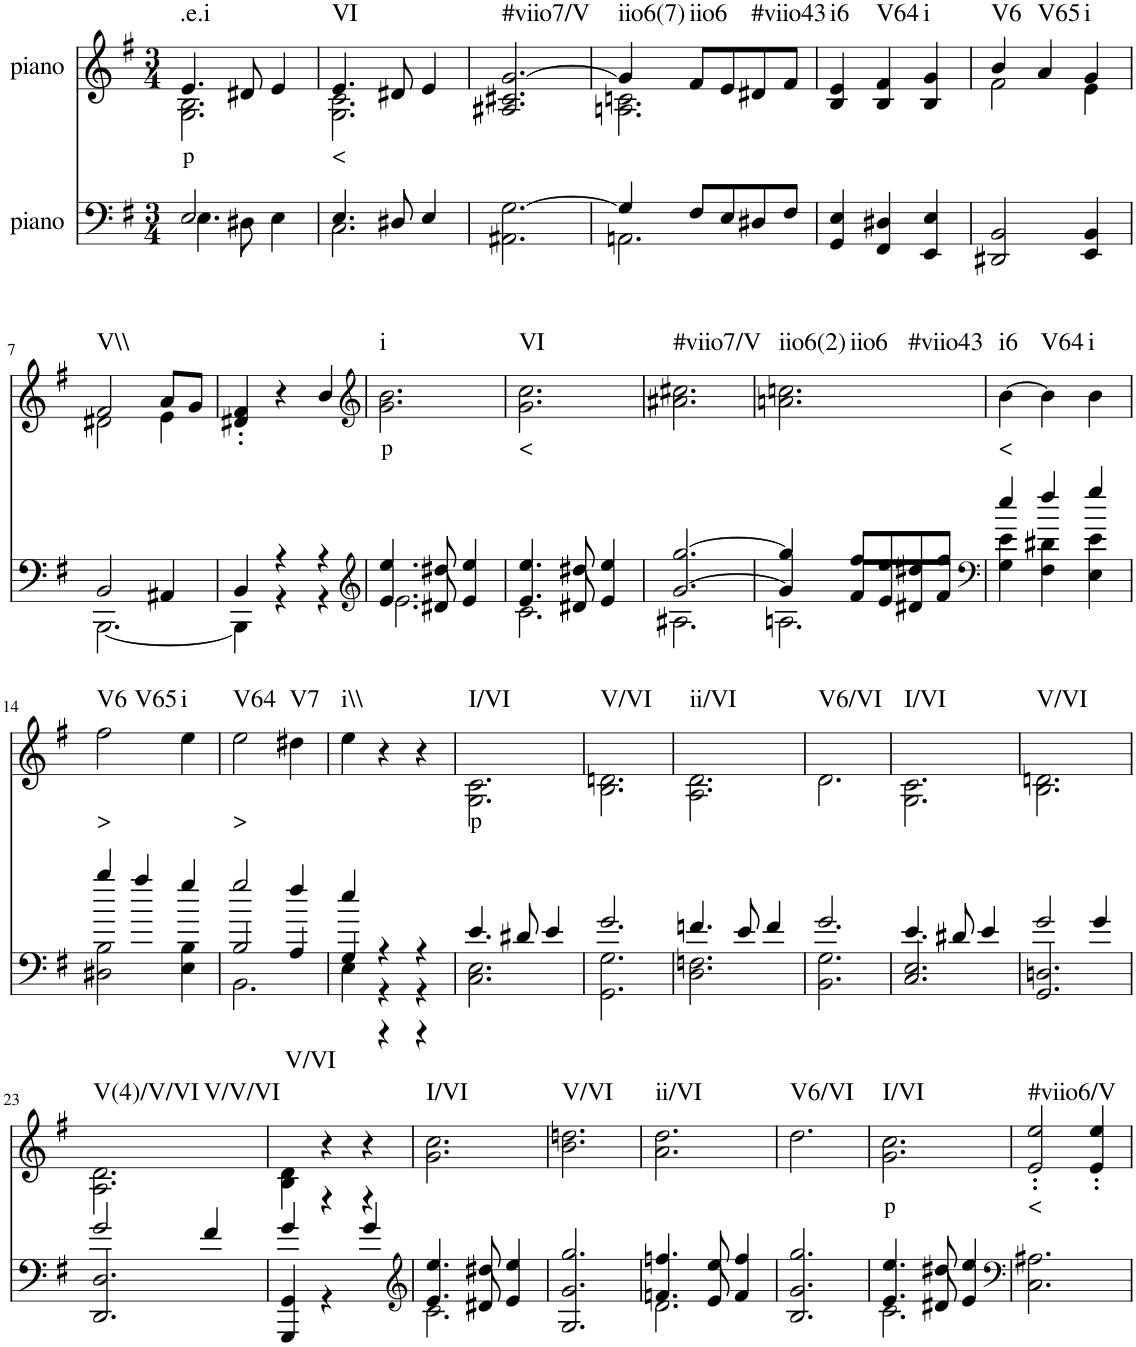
**kern	**kern	**text	**harte
*part2	*part1	*part1	*part1
*staff2	*staff1	*staff1	*
*I"piano	*I"piano	*	*
*I'Pno	*I'Pno	*	*
*clefF4	*clefG2	*	*
*k[f#]	*k[f#]	*	*
*e:	*e:	*	*
*M3/4	*M3/4	*	*
=1	=1	=1	=1
*^	*^	*	*
!	!	!	!	!LO:LY:b	!LO:H:kt=.e.i
2.E/	4.E\	4.e/	2.G\ 2.B\	p	N
.	8D#X\	8d#X/	.	.	.
.	4E\	4e/	.	.	.
=2	=2	=2	=2	=2	=2
!	!	!	!	!LO:LY:b	!LO:H:kt=VI
4.E/	2.C\	4.e/	2.G\ 2.c\	<	N
8D#X/	.	8d#X/	.	.	.
4E/	.	4e/	.	.	.
*v	*v	*	*	*	*
*	*v	*v	*	*
=3	=3	=3	=3
!	!	!	!LO:H:kt=#viio7/V
2.AA#X\ [2.G\	2.A#X/ 2.c#X/ [2.g/	.	N
=4	=4	=4	=4
*^	*^	*	*
!	!	!	!	!	!LO:H:kt=iio6(7)
4G/]	2.AAn\	4g/]	2.An\ 2.cn\	.	N
!	!	!	!	!	!LO:H:kt=iio6
8F#/L	.	8f#/L	.	.	N
8E/	.	8e/	.	.	.
!	!	!	!	!	!LO:H:kt=#viio43
8D#X/	.	8d#X/	.	.	N
8F#/J	.	8f#/J	.	.	.
*v	*v	*	*	*	*
*	*v	*v	*	*
=5	=5	=5	=5
!	!	!	!LO:H:kt=i6
4GG/ 4E/	4B/ 4e/	.	N
!	!	!	!LO:H:kt=V64
4FF#/ 4D#X/	4B/ 4f#/	.	N
!	!	!	!LO:H:kt=i
4EE/ 4E/	4B/ 4g/	.	N
=6	=6	=6	=6
*	*^	*	*
!	!	!	!	!LO:H:kt=V6
2DD#X/ 2BB/	4b/	2f#\	.	N
!	!	!	!	!LO:H:kt=V65
.	4a/	.	.	N
!	!	!	!	!LO:H:kt=i
4EE/ 4BB/	4g/	4e\	.	N
!!LO:LB:g=z	!!
=7	=7	=7	=7	=7
*^	*	*	*	*
!	!	!	!	!	!LO:H:kt=V\\
2BB/	[2.BBB\	2f#/	2d#X\	.	N
4AA#X/	.	8a/L	4e\	.	.
.	.	8g/J	.	.	.
*	*	*v	*v	*	*
=8	=8	=8	=8	=8
4BB/	4BBB\]	4d#X/' 4f#/'	.	.
4r	4r	4r	.	.
4r	4r	4b/	.	.
*v	*v	*	*	*
=9	=9	=9	=9
*clefG2	*clefG2	*	*
*^	*	*	*
*	*^	*	*	*
!	!	!	!	!LO:LY:b	!LO:H:kt=i
2.e\	4.e/	4.ee/	2.g\ 2.b\	p	N
.	8d#X/	8dd#X/	.	.	.
.	4e/	4ee/	.	.	.
=10	=10	=10	=10	=10	=10
!	!	!	!	!LO:LY:b	!LO:H:kt=VI
4.e/	2.c\	4.ee/	2.g\ 2.cc\	<	N
8d#X/	.	8dd#X/	.	.	.
4e/	.	4ee/	.	.	.
=11	=11	=11	=11	=11	=11
!	!	!	!	!	!LO:H:kt=#viio7/V
[2.g/	2.A#X\	[2.gg/	2.a#X\ 2.cc#X\	.	N
=12	=12	=12	=12	=12	=12
!	!	!	!	!	!LO:H:n=1:kt=iio6(2)
!	!	!	!	!	!LO:H:n=2:kt=iio6
!	!	!	!	!	!LO:H:n=3:kt=#viio43
4g/]	2.An\	4gg/]	2.an\ 2.ccn\	.	N N N
8f#/L	.	8ff#/L	.	.	.
8e/	.	8ee/	.	.	.
8d#X/	.	8dd#X/	.	.	.
8f#/J	.	8ff#/J	.	.	.
*v	*v	*v	*	*	*
=13	=13	=13	=13
*clefF4	*	*	*
*^	*	*	*
*	*^	*	*	*
!	!	!	!	!LO:LY:b	!LO:H:kt=i6
*	*v	*v	*	*	*
4G\ 4e\	4ee/	[4b\	<	N
!	!	!	!	!LO:H:kt=V64
4F#\ 4d#X\	4ff#/	4b\]	.	N
!	!	!	!	!LO:H:kt=i
4E\ 4e\	4gg/	4b\	.	N
!!LO:LB:g=z
=14	=14	=14	=14	=14
!	!	!	!LO:LY:b	!LO:H:n=1:kt=V6
!	!	!	!	!LO:H:n=2:kt=V65
2D#X\ 2B\	4bb/	2ff#\	>	N N
.	4aa/	.	.	.
!	!	!	!	!LO:H:kt=i
4E\ 4B\	4gg/	4ee\	.	N
=15	=15	=15	=15	=15
*	*^	*	*	*
!	!	!	!	!LO:LY:b	!LO:H:kt=V64
2B/	2.BB\	2gg/	2ee\	>	N
!	!	!	!	!	!LO:H:kt=V7
4A/	.	4ff#/	4dd#X\	.	N
=16	=16	=16	=16	=16	=16
!	!	!	!	!	!LO:H:kt=i\\
4G/	4E\	4ee/	4ee\	.	N
4r	4r	4r	4r	.	.
4r	4r	4r	4r	.	.
=17	=17	=17	=17	=17	=17
!	!	!	!	!LO:LY:b	!LO:H:kt=I/VI
*	*v	*v	*	*	*
2.C\ 2.E\	4.e/	2.G\ 2.c\	p	N
.	8d#X/	.	.	.
.	4e/	.	.	.
=18	=18	=18	=18	=18
!	!	!	!	!LO:H:kt=V/VI
2.GG\ 2.G\	2.g/	2.B\ 2.dn\	.	N
=19	=19	=19	=19	=19
!	!	!	!	!LO:H:kt=ii/VI
2.D\ 2.Fn\	4.fn/	2.A\ 2.d\	.	N
.	8e/	.	.	.
.	4f/	.	.	.
=20	=20	=20	=20	=20
!	!	!	!	!LO:H:kt=V6/VI
2.BB\ 2.G\	2.g/	2.d\	.	N
=21	=21	=21	=21	=21
!	!	!	!	!LO:H:kt=I/VI
2.C/ 2.E/	4.e/	2.G\ 2.c\	.	N
.	8d#X/	.	.	.
.	4e/	.	.	.
=22	=22	=22	=22	=22
!	!	!	!	!LO:H:kt=V/VI
2.GG/ 2.Dn/	2g/	2.B\ 2.dn\	.	N
.	4g/	.	.	.
!!LO:LB:g=z
=23	=23	=23	=23	=23
!	!	!	!	!LO:H:n=1:kt=V(4)/V/VI
!	!	!	!	!LO:H:n=2:kt=V/V/VI
2.DD/ 2.D/	2g/	2.A\ 2.d\	.	N N
.	4f#/	.	.	.
=24	=24	=24	=24	=24
!	!	!	!	!LO:H:kt=V/VI
4GGG/ 4GG/	4g/	4B\ 4d\	.	N
4r	4r	4r	.	.
4r	4g/	4r	.	.
*v	*v	*	*	*
=25	=25	=25	=25
*clefG2	*	*	*
*^	*	*	*
*	*^	*	*	*
!	!	!	!	!	!LO:H:kt=I/VI
4.e/	2.c\	4.ee/	2.g\ 2.cc\	.	N
8d#X/	.	8dd#X/	.	.	.
4e/	.	4ee/	.	.	.
=26	=26	=26	=26	=26	=26
!	!	!	!	!	!LO:H:kt=V/VI
*	*v	*v	*	*	*
2.G/ 2.g/	2.gg/	2.b\ 2.ddn\	.	N
=27	=27	=27	=27	=27
*	*^	*	*	*
!	!	!	!	!	!LO:H:kt=ii/VI
4.fn/	2.d\	4.ffn/	2.a\ 2.dd\	.	N
8e/	.	8ee/	.	.	.
4f/	.	4ff/	.	.	.
=28	=28	=28	=28	=28	=28
!	!	!	!	!	!LO:H:kt=V6/VI
*	*v	*v	*	*	*
2.B/ 2.g/	2.gg/	2.dd\	.	N
=29	=29	=29	=29	=29
*	*^	*	*	*
!	!	!	!	!LO:LY:b	!LO:H:kt=I/VI
4.e/	2.c\	4.ee/	2.g\ 2.cc\	p	N
8d#X/	.	8dd#X/	.	.	.
4e/	.	4ee/	.	.	.
*v	*v	*v	*	*	*
=30	=30	=30	=30
*clefF4	*	*	*
*^	*	*	*
*	*^	*	*	*
!	!	!	!	!LO:LY:b	!LO:H:kt=#viio6/V
*v	*v	*v	*	*	*
2.C\ 2.A#X\	2e/' 2ee/'	<	N
.	4e/' 4ee/'	.	.
=	=	=	=
*-	*-	*-	*-
